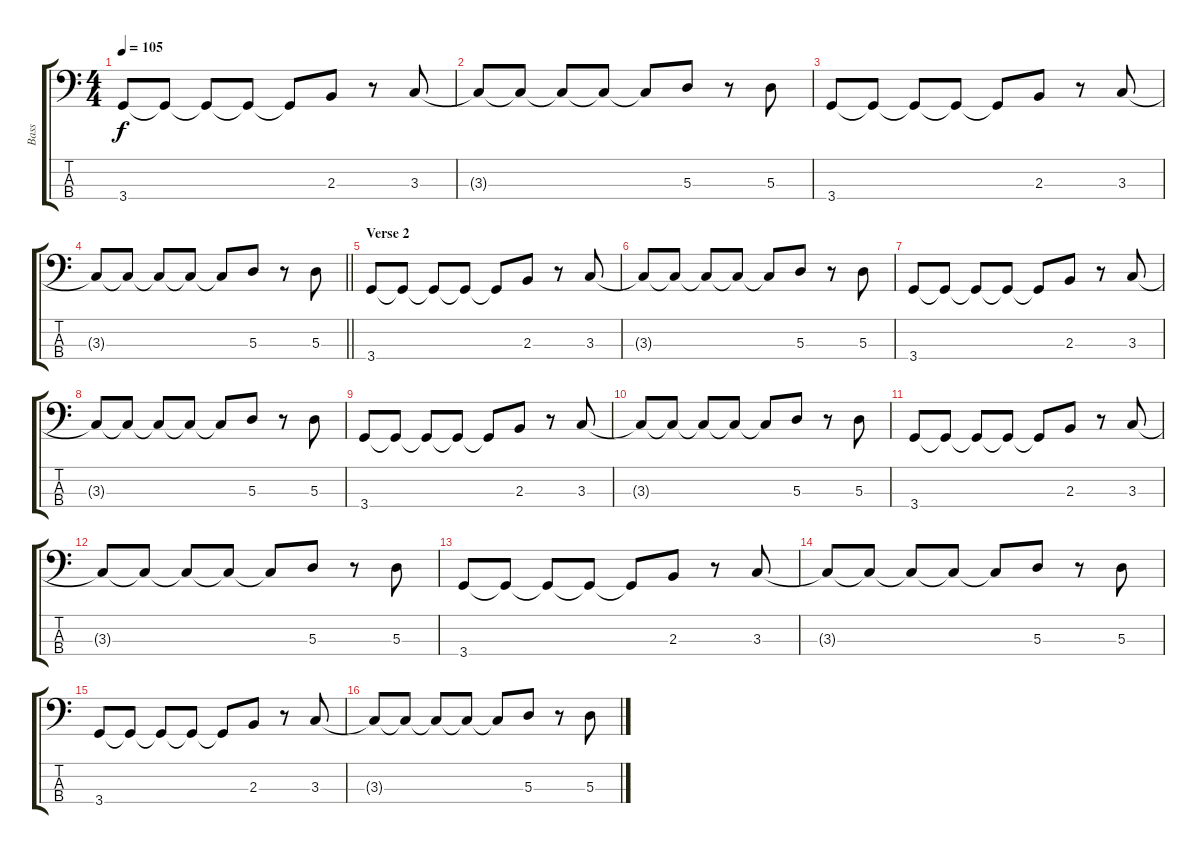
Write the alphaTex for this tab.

\track ("Bass" "Bass") {instrument electricbassfinger}
\staff {score tabs}
\tuning (G2 D2 A1 E1) {hide}
\ts (4 4)
\tempo 105
\clef f4
\ks c
3.4.8{dy f} 3.4{t}.8 3.4{t}.8 3.4{t}.8 3.4{t}.8 2.3.8 r.8 3.3.8 |
3.3{t}.8 3.3{t}.8 3.3{t}.8 3.3{t}.8 3.3{t}.8 5.3.8 r.8 5.3.8 |
3.4.8 3.4{t}.8 3.4{t}.8 3.4{t}.8 3.4{t}.8 2.3.8 r.8 3.3.8 |
\barLineRight lightlight
3.3{t}.8 3.3{t}.8 3.3{t}.8 3.3{t}.8 3.3{t}.8 5.3.8 r.8 5.3.8 |
\section ("" "Verse 2")
3.4.8 3.4{t}.8 3.4{t}.8 3.4{t}.8 3.4{t}.8 2.3.8 r.8 3.3.8 |
3.3{t}.8 3.3{t}.8 3.3{t}.8 3.3{t}.8 3.3{t}.8 5.3.8 r.8 5.3.8 |
3.4.8 3.4{t}.8 3.4{t}.8 3.4{t}.8 3.4{t}.8 2.3.8 r.8 3.3.8 |
3.3{t}.8 3.3{t}.8 3.3{t}.8 3.3{t}.8 3.3{t}.8 5.3.8 r.8 5.3.8 |
3.4.8 3.4{t}.8 3.4{t}.8 3.4{t}.8 3.4{t}.8 2.3.8 r.8 3.3.8 |
3.3{t}.8 3.3{t}.8 3.3{t}.8 3.3{t}.8 3.3{t}.8 5.3.8 r.8 5.3.8 |
3.4.8 3.4{t}.8 3.4{t}.8 3.4{t}.8 3.4{t}.8 2.3.8 r.8 3.3.8 |
3.3{t}.8 3.3{t}.8 3.3{t}.8 3.3{t}.8 3.3{t}.8 5.3.8 r.8 5.3.8 |
3.4.8 3.4{t}.8 3.4{t}.8 3.4{t}.8 3.4{t}.8 2.3.8 r.8 3.3.8 |
3.3{t}.8 3.3{t}.8 3.3{t}.8 3.3{t}.8 3.3{t}.8 5.3.8 r.8 5.3.8 |
3.4.8 3.4{t}.8 3.4{t}.8 3.4{t}.8 3.4{t}.8 2.3.8 r.8 3.3.8 |
3.3{t}.8 3.3{t}.8 3.3{t}.8 3.3{t}.8 3.3{t}.8 5.3.8 r.8 5.3.8
